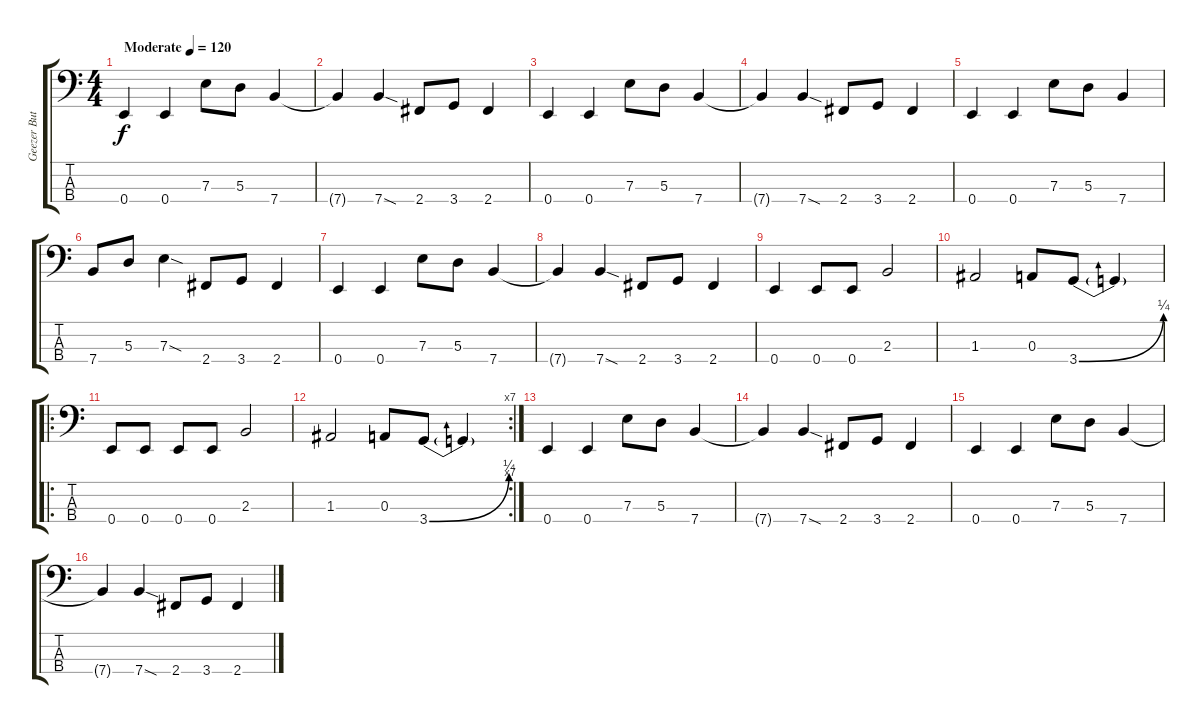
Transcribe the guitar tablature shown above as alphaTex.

\track ("Geezer Butler" "Geezer But") {instrument electricbassfinger}
\staff {score tabs}
\tuning (G2 D2 A1 E1) {hide}
\ts (4 4)
\tempo (120 "Moderate")
\clef f4
\ks c
0.4.4{dy f instrument electricbassfinger} 0.4.4 7.3.8 5.3.8 7.4.4 |
7.4{t}.4 7.4{sod}.4 2.4.8 3.4.8 2.4.4 |
0.4.4 0.4.4 7.3.8 5.3.8 7.4.4 |
7.4{t}.4 7.4{sod}.4 2.4.8 3.4.8 2.4.4 |
0.4.4 0.4.4 7.3.8 5.3.8 7.4.4 |
7.4.8 5.3.8 7.3{sod}.4 2.4.8 3.4.8 2.4.4 |
0.4.4 0.4.4 7.3.8 5.3.8 7.4.4 |
7.4{t}.4 7.4{sod}.4 2.4.8 3.4.8 2.4.4 |
0.4.4 0.4.8 0.4.8 2.3.2 |
1.3.2 0.3.8 3.4{be (bend 0 0 60 1)}.8 3.4{t}.4 |
\ro
0.4.8 0.4.8 0.4.8 0.4.8 2.3.2 |
\rc 7
1.3.2 0.3.8 3.4{be (bend 0 0 60 1)}.8 3.4{t}.4 |
0.4.4 0.4.4 7.3.8 5.3.8 7.4.4 |
7.4{t}.4 7.4{sod}.4 2.4.8 3.4.8 2.4.4 |
0.4.4 0.4.4 7.3.8 5.3.8 7.4.4 |
7.4{t}.4 7.4{sod}.4 2.4.8 3.4.8 2.4.4
